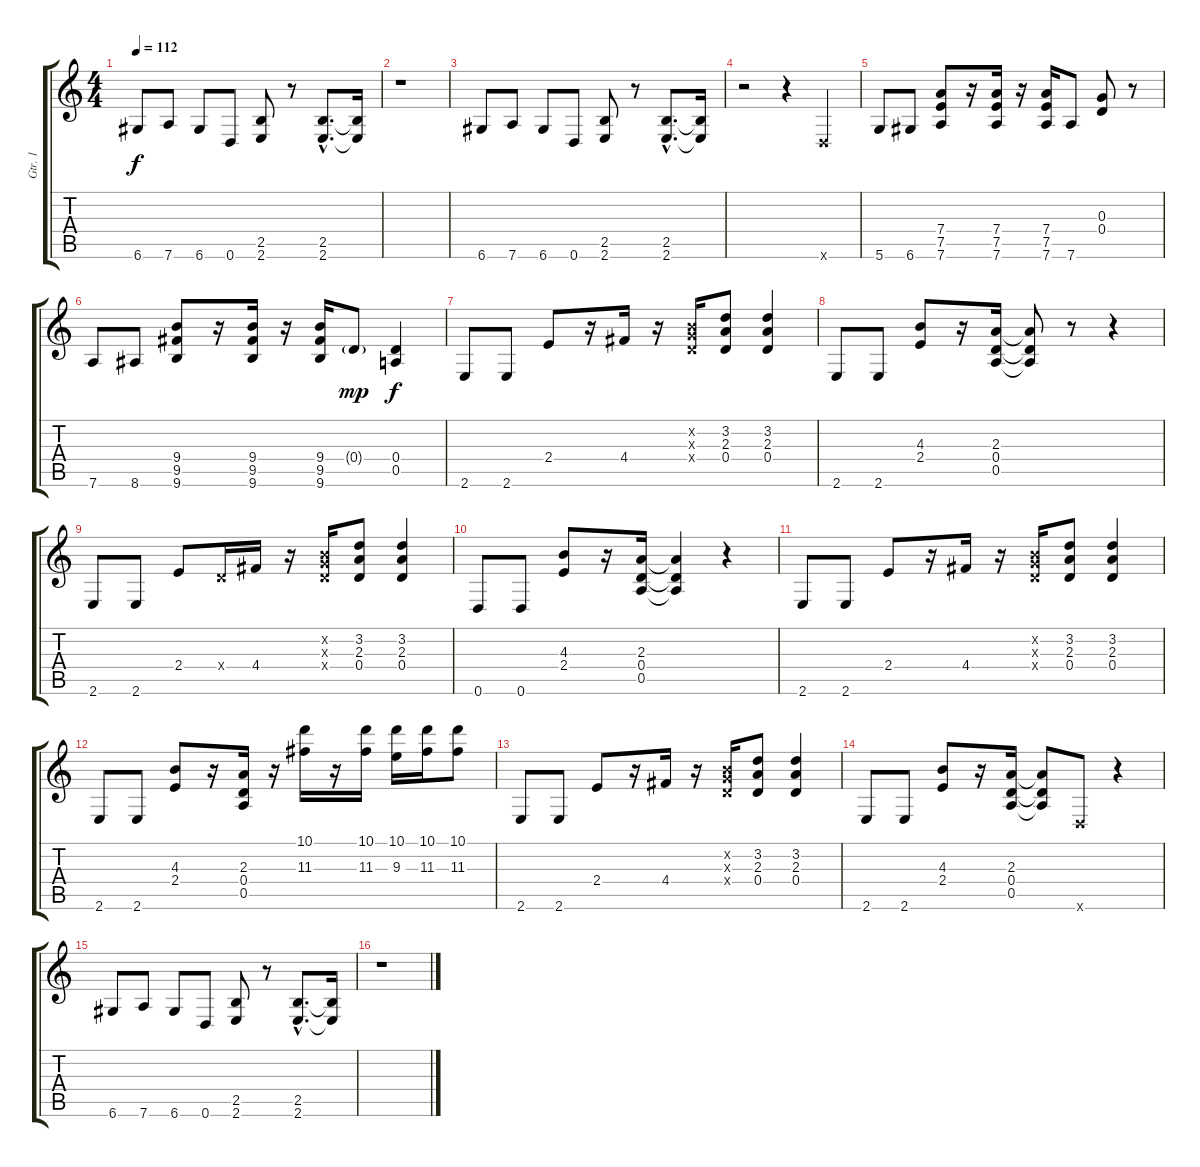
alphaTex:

\track ("Gtr. 1" "Gtr. 1") {instrument distortionguitar}
\staff {score tabs}
\tuning (E4 B3 G3 D3 A2 D2) {hide}
\ts (4 4)
\tempo 112
\clef g2
\ks c
6.6.8{dy f} 7.6.8 6.6.8 0.6.8 (2.5 2.6).8 r.8 (2.5{hac} 2.6{hac}).8{d} (2.5{t} 2.6{t}).16 |
r.1 |
6.6.8 7.6.8 6.6.8 0.6.8 (2.5 2.6).8 r.8 (2.5{hac} 2.6{hac}).8{d} (2.5{t} 2.6{t}).16 |
r.2 r.4 0.6{x}.4 |
5.6.8 6.6.8 (7.4 7.5 7.6).8 r.16 (7.4 7.5 7.6).16 r.16 (7.4 7.5 7.6).16 7.6.8 (0.3 0.4).8 r.8 |
7.6.8 8.6.8 (9.4 9.5 9.6).8 r.16 (9.4 9.5 9.6).16 r.16 (9.4 9.5 9.6).16 0.4{g}.8{dy mp} (0.4 0.5).4{dy f} |
2.6.8 2.6.8 2.4.8 r.16 4.4.16 r.16 (0.2{x} 0.3{x} 0.4{x}).16 (3.2 2.3 0.4).8 (3.2 2.3 0.4).4 |
2.6.8 2.6.8 (4.3 2.4).8 r.16 (2.3 0.4 0.5).16 (2.3{t} 0.4{t} 0.5{t}).8 r.8 r.4 |
2.6.8 2.6.8 2.4.8 0.4{x}.16 4.4.16 r.16 (0.2{x} 0.3{x} 0.4{x}).16 (3.2 2.3 0.4).8 (3.2 2.3 0.4).4 |
0.6.8 0.6.8 (4.3 2.4).8 r.16 (2.3 0.4 0.5).16 (2.3{t} 0.4{t} 0.5{t}).4 r.4 |
2.6.8 2.6.8 2.4.8 r.16 4.4.16 r.16 (0.2{x} 0.3{x} 0.4{x}).16 (3.2 2.3 0.4).8 (3.2 2.3 0.4).4 |
2.6.8 2.6.8 (4.3 2.4).8 r.16 (2.3 0.4 0.5).16 r.16 (10.1 11.3).16 r.16 (10.1 11.3).16 (10.1 9.3).16 (10.1 11.3).16 (10.1 11.3).8 |
2.6.8 2.6.8 2.4.8 r.16 4.4.16 r.16 (0.2{x} 0.3{x} 0.4{x}).16 (3.2 2.3 0.4).8 (3.2 2.3 0.4).4 |
2.6.8 2.6.8 (4.3 2.4).8 r.16 (2.3 0.4 0.5).16 (2.3{t} 0.4{t} 0.5{t}).8 0.6{x}.8 r.4 |
6.6.8 7.6.8 6.6.8 0.6.8 (2.5 2.6).8 r.8 (2.5{hac} 2.6{hac}).8{d} (2.5{t} 2.6{t}).16 |
r.1
